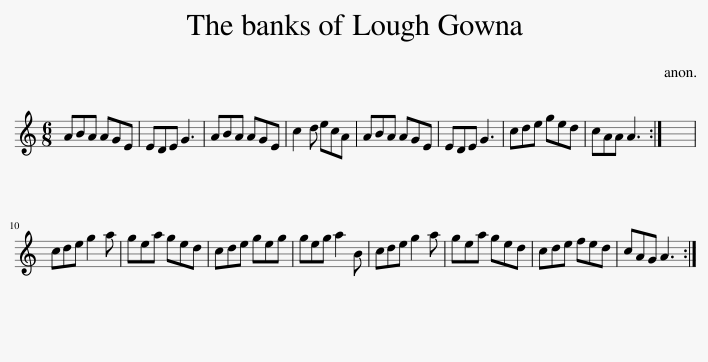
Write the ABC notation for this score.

X:1
L:1/8
M:6/8
I:linebreak $
K:C
V:1 treble
V:1
 ABA AGE | EDE G3 | ABA AGE | c2 d ecA | ABA AGE | %5
 EDE G3 | cde ged | cAA A3 :| x6 |$ cde g2 a | %10
 gea ged | cde geg | geg a2 B | cde g2 a | gea ged | %15
 cde fed | cAG A3 :| %17
